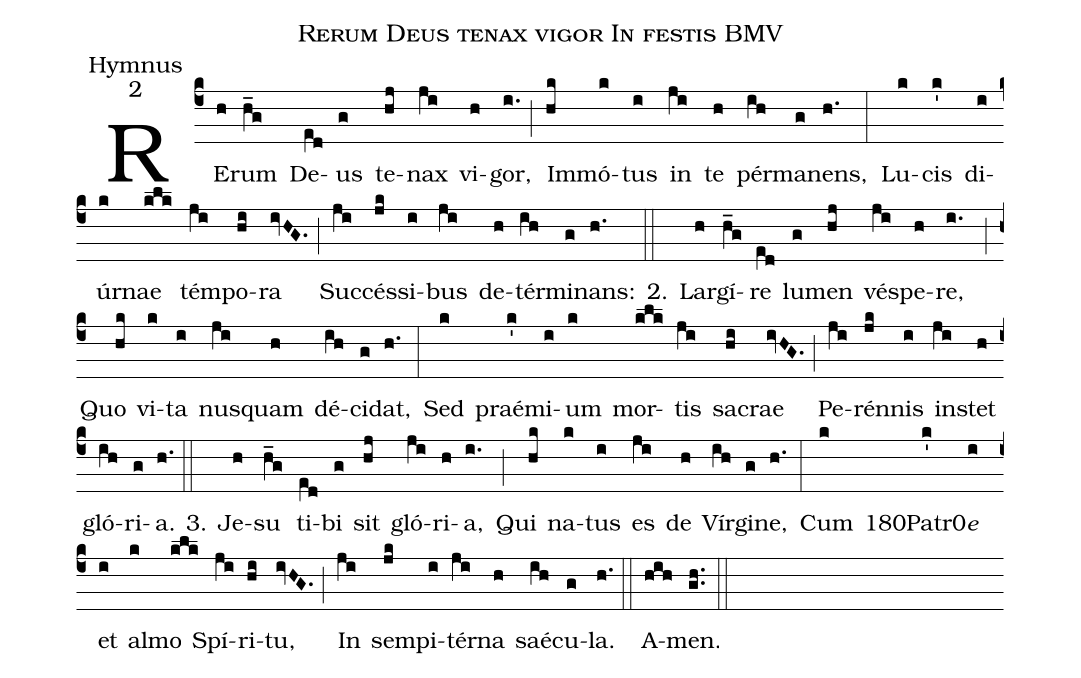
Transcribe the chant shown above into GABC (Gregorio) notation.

name:Rerum Deus tenax vigor In festis BMV;
office-part:Hymnus;
mode:2;
%%
(c4) RE(h)rum(h_g) De(e[ll:1]d)us(g) te(hj)nax(ji) vi(h)gor,(i.) (;)
Im(hk)mó(k)tus(i) in(ji) te(h) pér(ih)ma(g)nens,(h.) (:)
Lu(k)cis(k') di(i)úr(k)nae(klk) tém(ji)po(hi)ra(ivHG.) (;)
Suc(ji)cés(jk)si(i)bus(ji) de(h)tér(ih)mi(g)nans:(h.)

2.(::) Lar(h)gí(h_g)re(e[ll:1]d) lu(g)men(hj) vé(ji)spe(h)re,(i.) (;)
Quo(hk) vi(k)ta(i) nus(ji)quam(h) dé(ih)ci(g)dat,(h.) (:)
Sed(k) praé(k')mi(i)um(k) mor(klk)tis(ji) sa(hi)crae(ivHG.) (;)
Pe(ji)rén(jk)nis(i) in(ji)stet(h) gló(ih)ri(g)a.(h.) (::)
 3.() Je(h)su(h_g) ti(e[ll:1]d)bi(g) sit(hj) gló(ji)ri(h)a,(i.) (;)
Qui(hk) na(k)tus(i) es(ji) de(h) Vír(ih)gi(g)ne,(h.) (:)
Cum(k) Patr(k') {()<e>e</e>(i) }() et(i) al(k)mo(klk) Spí(ji)ri(hi)tu,(ivHG.) (;)
In(ji) sem(jk)pi(i)tér(ji)na(h) saé(ih)cu(g)la.(h.) (::)

A(hih)men.(gh..) (::)
